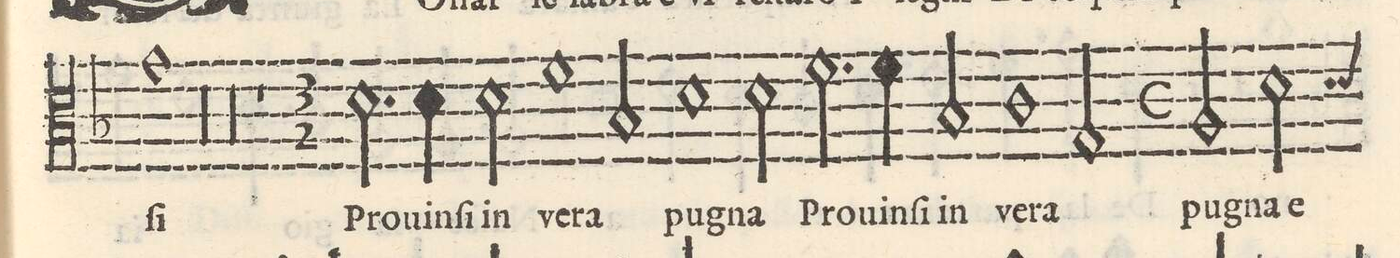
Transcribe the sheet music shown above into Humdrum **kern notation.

**kern	**text
*I"TENORE	*
*clefC3	*
*k[b-]	*
*met(c)	*
*M4/4	*
1g	ſi
=82-	=82-
00r	.
=83-	=83-
=84-	=84-
=85-	=85-
=86-	=86-
00r	.
=87-	=87-
=88-	=88-
=89-	=89-
=90-	=90-
1r	.
=91-	=91-
*M3/2	*
2.d\	Pro-
4d\	-vin-
2d\	-ſi
=92-	=92-
1f	in ve-
2B-/	-ra
=93-	=93-
1d	pug-
2d\	-na
=94-	=94-
2.f\	Pro-
4f\	-vin-
2B-/	-ſi in
=95-	=95-
1c	ve-
2G/	-ra
=96-	=96-
*M4/4	*
*met(c)	*
2A/	pug-
2d\	-na
=97-	=97-
*-	*-
